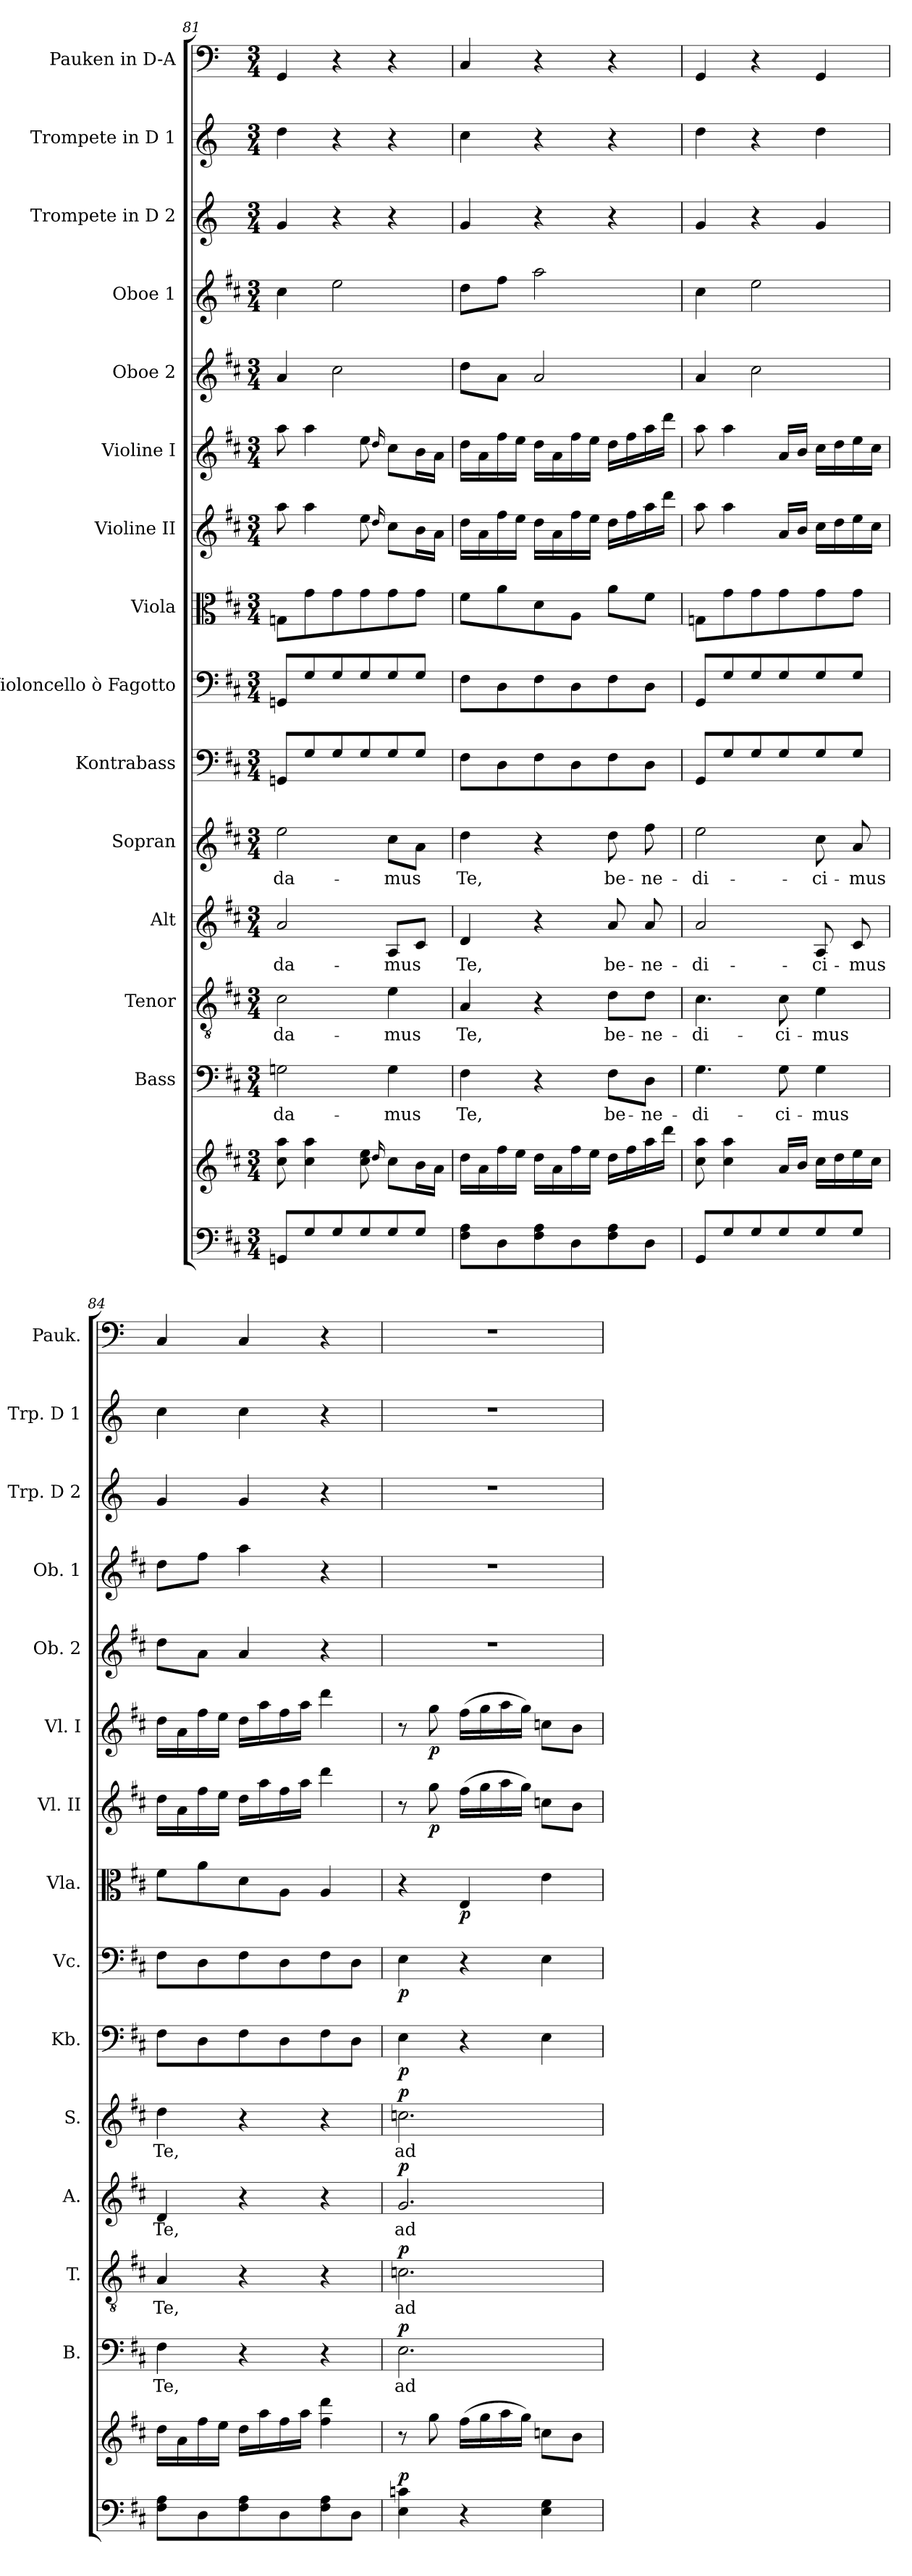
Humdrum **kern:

**kern	**kern	**dynam	**kern	**text	**dynam	**kern	**text	**dynam	**kern	**text	**dynam	**kern	**text	**dynam	**kern	**dynam	**kern	**dynam	**kern	**dynam	**kern	**dynam	**kern	**dynam	**kern	**kern	**kern	**kern	**kern
*part15	*part15	*part15	*part14	*part14	*part14	*part13	*part13	*part13	*part12	*part12	*part12	*part11	*part11	*part11	*part10	*part10	*part9	*part9	*part8	*part8	*part7	*part7	*part6	*part6	*part5	*part4	*part3	*part2	*part1
*staff16	*staff15	*staff15/16	*staff14	*staff14	*staff14	*staff13	*staff13	*staff13	*staff12	*staff12	*staff12	*staff11	*staff11	*staff11	*staff10	*staff10	*staff9	*staff9	*staff8	*staff8	*staff7	*staff7	*staff6	*staff6	*staff5	*staff4	*staff3	*staff2	*staff1
*	*	*	*I"Bass	*	*	*I"Tenor	*	*	*I"Alt	*	*	*I"Sopran	*	*	*I"Kontrabass	*	*I"Violoncello ò Fagotto	*	*I"Viola	*	*I"Violine II	*	*I"Violine I	*	*I"Oboe 2	*I"Oboe 1	*I"Trompete in D 2	*I"Trompete in D 1	*I"Pauken in D-A
*	*	*	*I'B.	*	*	*I'T.	*	*	*I'A.	*	*	*I'S.	*	*	*I'Kb.	*	*I'Vc.	*	*I'Vla.	*	*I'Vl. II	*	*I'Vl. I	*	*I'Ob. 2	*I'Ob. 1	*I'Trp. D 2	*I'Trp. D 1	*I'Pauk.
*clefF4	*clefG2	*	*clefF4	*	*	*clefGv2	*	*	*clefG2	*	*	*clefG2	*	*	*clefF4	*	*clefF4	*	*clefC3	*	*clefG2	*	*clefG2	*	*clefG2	*clefG2	*clefG2	*clefG2	*clefF4
*	*	*	*	*	*	*	*	*	*	*	*	*	*	*	*ITrd7c12	*	*	*	*	*	*	*	*	*	*	*	*ITrd-1c-2	*ITrd-1c-2	*ITrd-1c-2
*k[f#c#]	*k[f#c#]	*	*k[f#c#]	*	*	*k[f#c#]	*	*	*k[f#c#]	*	*	*k[f#c#]	*	*	*k[f#c#]	*	*k[f#c#]	*	*k[f#c#]	*	*k[f#c#]	*	*k[f#c#]	*	*k[f#c#]	*k[f#c#]	*k[f#c#]	*k[f#c#]	*k[f#c#]
*D:	*D:	*	*D:	*	*	*D:	*	*	*D:	*	*	*D:	*	*	*D:	*	*D:	*	*D:	*	*D:	*	*D:	*	*D:	*D:	*D:	*D:	*D:
*M3/4	*M3/4	*	*M3/4	*	*	*M3/4	*	*	*M3/4	*	*	*M3/4	*	*	*M3/4	*	*M3/4	*	*M3/4	*	*M3/4	*	*M3/4	*	*M3/4	*M3/4	*M3/4	*M3/4	*M3/4
=81	=81	=81	=81	=81	=81	=81	=81	=81	=81	=81	=81	=81	=81	=81	=81	=81	=81	=81	=81	=81	=81	=81	=81	=81	=81	=81	=81	=81	=81
!	!	!	!	!LO:LY:b	!	!	!LO:LY:b	!	!	!LO:LY:b	!	!	!LO:LY:b	!	!	!	!	!	!	!	!	!	!	!	!	!	!	!	!
8GGn/L	8cc#\ 8aa\	.	2Gn\	-da-	.	2c#\	-da-	.	2a/	-da-	.	2ee\	-da-	.	8GGGn/L	.	8GGn/L	.	8Gn\L	.	8aa\	.	8aa\	.	4a/	4cc#\	4a/	4ee\	4AA/
8G/	4cc#\ 4aa\	.	.	.	.	.	.	.	.	.	.	.	.	.	8GG/	.	8G/	.	8g\	.	4aa\	.	4aa\	.	.	.	.	.	.
8G/	.	.	.	.	.	.	.	.	.	.	.	.	.	.	8GG/	.	8G/	.	8g\	.	.	.	.	.	2cc#\	2ee\	4r	4r	4r
8G/	8cc#\ 8ee\	.	.	.	.	.	.	.	.	.	.	.	.	.	8GG/	.	8G/	.	8g\	.	8ee\	.	8ee\	.	.	.	.	.	.
.	16qqdd/	.	.	.	.	.	.	.	.	.	.	.	.	.	.	.	.	.	.	.	16qqdd/	.	16qqdd/	.	.	.	.	.	.
!	!	!	!	!LO:LY:b	!	!	!LO:LY:b	!	!	!LO:LY:b	!	!	!LO:LY:b	!	!	!	!	!	!	!	!	!	!	!	!	!	!	!	!
8G/	8cc#\L	.	4G\	-mus	.	4e\	-mus	.	8A/L	-mus	.	8cc#\L	-mus	.	8GG/	.	8G/	.	8g\	.	8cc#\L	.	8cc#\L	.	.	.	4r	4r	4r
8G/J	16b\L	.	.	.	.	.	.	.	8c#/J	.	.	8a\J	.	.	8GG/J	.	8G/J	.	8g\J	.	16b\L	.	16b\L	.	.	.	.	.	.
.	16a\JJ	.	.	.	.	.	.	.	.	.	.	.	.	.	.	.	.	.	.	.	16a\JJ	.	16a\JJ	.	.	.	.	.	.
=82	=82	=82	=82	=82	=82	=82	=82	=82	=82	=82	=82	=82	=82	=82	=82	=82	=82	=82	=82	=82	=82	=82	=82	=82	=82	=82	=82	=82	=82
!	!	!	!	!LO:LY:b	!	!	!LO:LY:b	!	!	!LO:LY:b	!	!	!LO:LY:b	!	!	!	!	!	!	!	!	!	!	!	!	!	!	!	!
8F#\ 8A\L	16dd\LL	.	4F#\	Te,	.	4A/	Te,	.	4d/	Te,	.	4dd\	Te,	.	8FF#\L	.	8F#\L	.	8f#\L	.	16dd\LL	.	16dd\LL	.	8dd\L	8dd\L	4a/	4dd\	4D/
.	16a\	.	.	.	.	.	.	.	.	.	.	.	.	.	.	.	.	.	.	.	16a\	.	16a\	.	.	.	.	.	.
8D\	16ff#\	.	.	.	.	.	.	.	.	.	.	.	.	.	8DD\	.	8D\	.	8a\	.	16ff#\	.	16ff#\	.	8a\J	8ff#\J	.	.	.
.	16ee\JJ	.	.	.	.	.	.	.	.	.	.	.	.	.	.	.	.	.	.	.	16ee\JJ	.	16ee\JJ	.	.	.	.	.	.
8F#\ 8A\	16dd\LL	.	4r	.	.	4r	.	.	4r	.	.	4r	.	.	8FF#\	.	8F#\	.	8d\	.	16dd\LL	.	16dd\LL	.	2a/	2aa\	4r	4r	4r
.	16a\	.	.	.	.	.	.	.	.	.	.	.	.	.	.	.	.	.	.	.	16a\	.	16a\	.	.	.	.	.	.
8D\	16ff#\	.	.	.	.	.	.	.	.	.	.	.	.	.	8DD\	.	8D\	.	8A\J	.	16ff#\	.	16ff#\	.	.	.	.	.	.
.	16ee\JJ	.	.	.	.	.	.	.	.	.	.	.	.	.	.	.	.	.	.	.	16ee\JJ	.	16ee\JJ	.	.	.	.	.	.
!	!	!	!	!LO:LY:b	!	!	!LO:LY:b	!	!	!LO:LY:b	!	!	!LO:LY:b	!	!	!	!	!	!	!	!	!	!	!	!	!	!	!	!
8F#\ 8A\	16dd\LL	.	8F#\L	be-	.	8d\L	be-	.	8a/	be-	.	8dd\	be-	.	8FF#\	.	8F#\	.	8a\L	.	16dd\LL	.	16dd\LL	.	.	.	4r	4r	4r
.	16ff#\	.	.	.	.	.	.	.	.	.	.	.	.	.	.	.	.	.	.	.	16ff#\	.	16ff#\	.	.	.	.	.	.
!	!	!	!	!LO:LY:b	!	!	!LO:LY:b	!	!	!LO:LY:b	!	!	!LO:LY:b	!	!	!	!	!	!	!	!	!	!	!	!	!	!	!	!
8D\J	16aa\	.	8D\J	-ne-	.	8d\J	-ne-	.	8a/	-ne-	.	8ff#\	-ne-	.	8DD\J	.	8D\J	.	8f#\J	.	16aa\	.	16aa\	.	.	.	.	.	.
.	16ddd\JJ	.	.	.	.	.	.	.	.	.	.	.	.	.	.	.	.	.	.	.	16ddd\JJ	.	16ddd\JJ	.	.	.	.	.	.
!!LO:PB:g=z
=83	=83	=83	=83	=83	=83	=83	=83	=83	=83	=83	=83	=83	=83	=83	=83	=83	=83	=83	=83	=83	=83	=83	=83	=83	=83	=83	=83	=83	=83
!	!	!	!	!LO:LY:b	!	!	!LO:LY:b	!	!	!LO:LY:b	!	!	!LO:LY:b	!	!	!	!	!	!	!	!	!	!	!	!	!	!	!	!
8GG/L	8cc#\ 8aa\	.	4.G\	-di-	.	4.c#\	-di-	.	2a/	-di-	.	2ee\	-di-	.	8GGG/L	.	8GG/L	.	8Gn\L	.	8aa\	.	8aa\	.	4a/	4cc#\	4a/	4ee\	4AA/
8G/	4cc#\ 4aa\	.	.	.	.	.	.	.	.	.	.	.	.	.	8GG/	.	8G/	.	8g\	.	4aa\	.	4aa\	.	.	.	.	.	.
8G/	.	.	.	.	.	.	.	.	.	.	.	.	.	.	8GG/	.	8G/	.	8g\	.	.	.	.	.	2cc#\	2ee\	4r	4r	4r
!	!	!	!	!LO:LY:b	!	!	!LO:LY:b	!	!	!	!	!	!	!	!	!	!	!	!	!	!	!	!	!	!	!	!	!	!
8G/	16a/LL	.	8G\	-ci-	.	8c#\	-ci-	.	.	.	.	.	.	.	8GG/	.	8G/	.	8g\	.	16a/LL	.	16a/LL	.	.	.	.	.	.
.	16b/JJ	.	.	.	.	.	.	.	.	.	.	.	.	.	.	.	.	.	.	.	16b/JJ	.	16b/JJ	.	.	.	.	.	.
!	!	!	!	!LO:LY:b	!	!	!LO:LY:b	!	!	!LO:LY:b	!	!	!LO:LY:b	!	!	!	!	!	!	!	!	!	!	!	!	!	!	!	!
8G/	16cc#\LL	.	4G\	-mus	.	4e\	-mus	.	8A/	-ci-	.	8cc#\	-ci-	.	8GG/	.	8G/	.	8g\	.	16cc#\LL	.	16cc#\LL	.	.	.	4a/	4ee\	4AA/
.	16dd\	.	.	.	.	.	.	.	.	.	.	.	.	.	.	.	.	.	.	.	16dd\	.	16dd\	.	.	.	.	.	.
!	!	!	!	!	!	!	!	!	!	!LO:LY:b	!	!	!LO:LY:b	!	!	!	!	!	!	!	!	!	!	!	!	!	!	!	!
8G/J	16ee\	.	.	.	.	.	.	.	8c#/	-mus	.	8a/	-mus	.	8GG/J	.	8G/J	.	8g\J	.	16ee\	.	16ee\	.	.	.	.	.	.
.	16cc#\JJ	.	.	.	.	.	.	.	.	.	.	.	.	.	.	.	.	.	.	.	16cc#\JJ	.	16cc#\JJ	.	.	.	.	.	.
=84	=84	=84	=84	=84	=84	=84	=84	=84	=84	=84	=84	=84	=84	=84	=84	=84	=84	=84	=84	=84	=84	=84	=84	=84	=84	=84	=84	=84	=84
!	!	!	!	!LO:LY:b	!	!	!LO:LY:b	!	!	!LO:LY:b	!	!	!LO:LY:b	!	!	!	!	!	!	!	!	!	!	!	!	!	!	!	!
8F#\ 8A\L	16dd\LL	.	4F#\	Te,	.	4A/	Te,	.	4d/	Te,	.	4dd\	Te,	.	8FF#\L	.	8F#\L	.	8f#\L	.	16dd\LL	.	16dd\LL	.	8dd\L	8dd\L	4a/	4dd\	4D/
.	16a\	.	.	.	.	.	.	.	.	.	.	.	.	.	.	.	.	.	.	.	16a\	.	16a\	.	.	.	.	.	.
8D\	16ff#\	.	.	.	.	.	.	.	.	.	.	.	.	.	8DD\	.	8D\	.	8a\	.	16ff#\	.	16ff#\	.	8a\J	8ff#\J	.	.	.
.	16ee\JJ	.	.	.	.	.	.	.	.	.	.	.	.	.	.	.	.	.	.	.	16ee\JJ	.	16ee\JJ	.	.	.	.	.	.
8F#\ 8A\	16dd\LL	.	4r	.	.	4r	.	.	4r	.	.	4r	.	.	8FF#\	.	8F#\	.	8d\	.	16dd\LL	.	16dd\LL	.	4a/	4aa\	4a/	4dd\	4D/
.	16aa\	.	.	.	.	.	.	.	.	.	.	.	.	.	.	.	.	.	.	.	16aa\	.	16aa\	.	.	.	.	.	.
8D\	16ff#\	.	.	.	.	.	.	.	.	.	.	.	.	.	8DD\	.	8D\	.	8A\J	.	16ff#\	.	16ff#\	.	.	.	.	.	.
.	16aa\JJ	.	.	.	.	.	.	.	.	.	.	.	.	.	.	.	.	.	.	.	16aa\JJ	.	16aa\JJ	.	.	.	.	.	.
8F#\ 8A\	4ff#\ 4ddd\	.	4r	.	.	4r	.	.	4r	.	.	4r	.	.	8FF#\	.	8F#\	.	4A/	.	4ddd\	.	4ddd\	.	4r	4r	4r	4r	4r
8D\J	.	.	.	.	.	.	.	.	.	.	.	.	.	.	8DD\J	.	8D\J	.	.	.	.	.	.	.	.	.	.	.	.
=85	=85	=85	=85	=85	=85	=85	=85	=85	=85	=85	=85	=85	=85	=85	=85	=85	=85	=85	=85	=85	=85	=85	=85	=85	=85	=85	=85	=85	=85
!	!	!LO:DY:a=2	!	!LO:LY:b	!LO:DY:a	!	!LO:LY:b	!LO:DY:a	!	!LO:LY:b	!LO:DY:a	!	!LO:LY:b	!LO:DY:a	!	!LO:DY:b	!	!LO:DY:b	!	!	!	!	!	!	!	!	!	!	!
4E\ 4cn\	8r	p	2.E\	ad-	p	2.cn\	ad-	p	2.g/	ad-	p	2.ccn\	ad-	p	4EE\	p	4E\	p	4r	.	8r	.	8r	.	2.r	2.r	2.r	2.r	2.r
!	!	!	!	!	!	!	!	!	!	!	!	!	!	!	!	!	!	!	!	!	!	!LO:DY:b	!	!LO:DY:b	!	!	!	!	!
.	8gg\	.	.	.	.	.	.	.	.	.	.	.	.	.	.	.	.	.	.	.	8gg\	p	8gg\	p	.	.	.	.	.
!	!	!	!	!	!	!	!	!	!	!	!	!	!	!	!	!	!	!	!	!LO:DY:b	!	!	!	!	!	!	!	!	!
4r	(>16ff#\LL	.	.	.	.	.	.	.	.	.	.	.	.	.	4r	.	4r	.	4E/	p	(>16ff#\LL	.	(>16ff#\LL	.	.	.	.	.	.
.	16gg\	.	.	.	.	.	.	.	.	.	.	.	.	.	.	.	.	.	.	.	16gg\	.	16gg\	.	.	.	.	.	.
.	16aa\	.	.	.	.	.	.	.	.	.	.	.	.	.	.	.	.	.	.	.	16aa\	.	16aa\	.	.	.	.	.	.
.	16gg\JJ)	.	.	.	.	.	.	.	.	.	.	.	.	.	.	.	.	.	.	.	16gg\JJ)	.	16gg\JJ)	.	.	.	.	.	.
4E\ 4G\	8ccn\L	.	.	.	.	.	.	.	.	.	.	.	.	.	4EE\	.	4E\	.	4e\	.	8ccn\L	.	8ccn\L	.	.	.	.	.	.
.	8b\J	.	.	.	.	.	.	.	.	.	.	.	.	.	.	.	.	.	.	.	8b\J	.	8b\J	.	.	.	.	.	.
=	=	=	=	=	=	=	=	=	=	=	=	=	=	=	=	=	=	=	=	=	=	=	=	=	=	=	=	=	=
*-	*-	*-	*-	*-	*-	*-	*-	*-	*-	*-	*-	*-	*-	*-	*-	*-	*-	*-	*-	*-	*-	*-	*-	*-	*-	*-	*-	*-	*-
